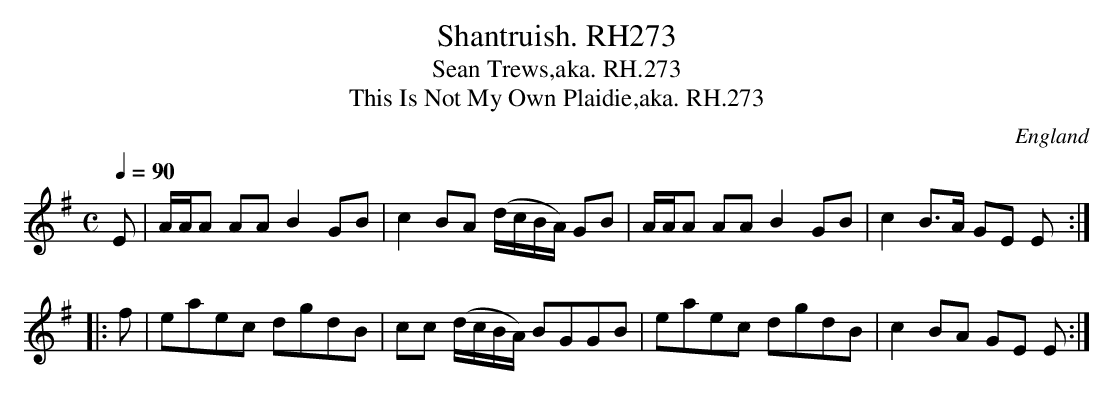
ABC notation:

X:1
T:Shantruish. RH273
T:Sean Trews,aka. RH.273
T:This Is Not My Own Plaidie,aka. RH.273
O:England
M:C
L:1/8
Q:1/4=90
K:Ador
E|A/A/A AA B2GB|c2BA (d/c/B/A/) GB|\
A/A/A AA B2GB|c2B>A GE E:|
|:f|eaec dgdB|cc (d/c/B/A/) BGGB|\
eaec dgdB|c2BA GE E:|
